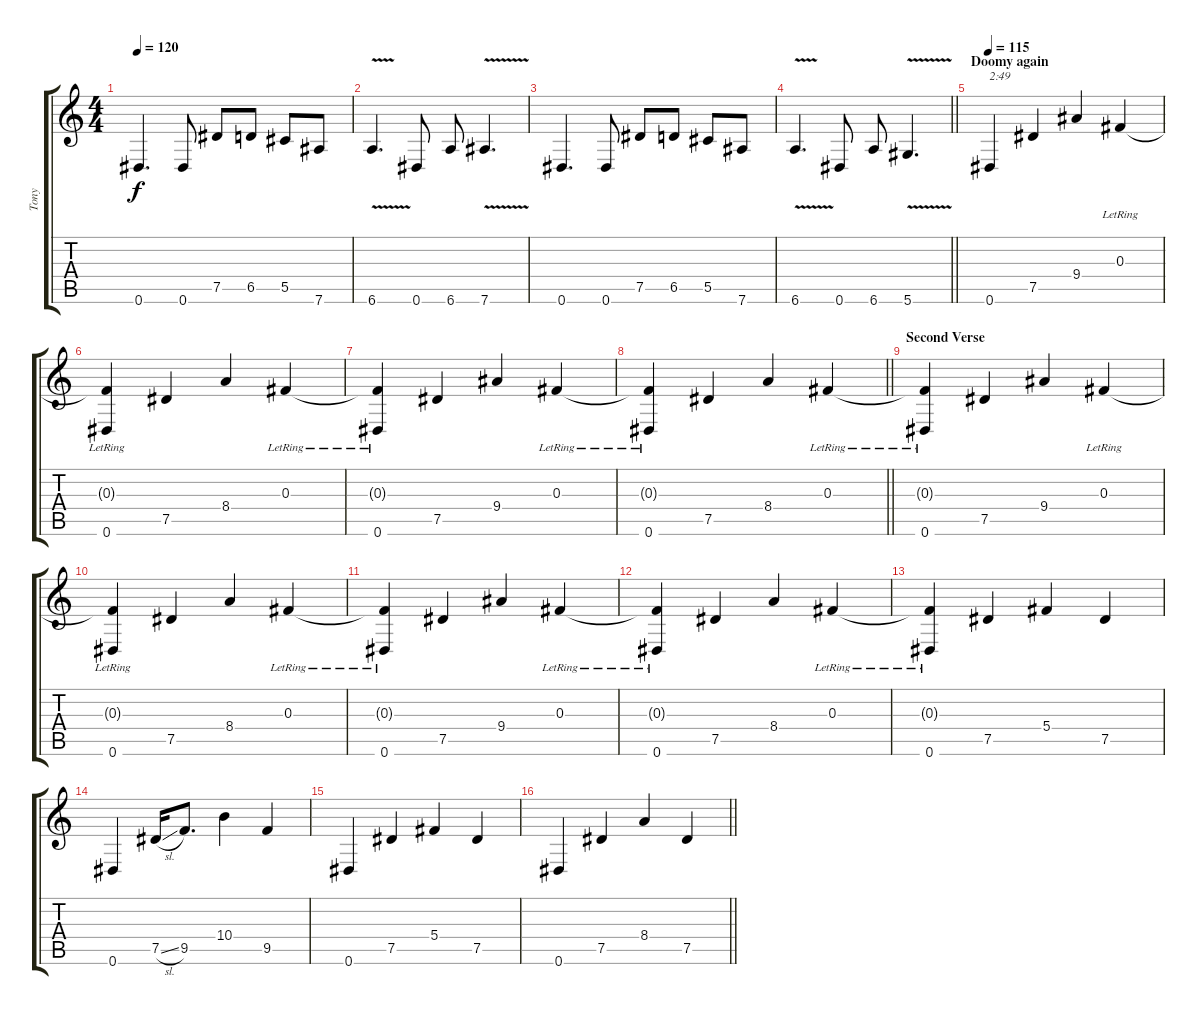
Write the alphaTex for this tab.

\track ("Tony" "Tony") {instrument distortionguitar}
\staff {score tabs}
\tuning (Eb4 Bb3 Gb3 Db3 Ab2 Eb2) {hide}
\ts (4 4)
\tempo 120
\clef g2
\ks c
0.6.4{d dy f} 0.6.8 7.5.8 6.5.8 5.5.8 7.6.8 |
6.6{v}.4{d} 0.6.8 6.6.8 7.6{v}.4{d} |
0.6.4{d} 0.6.8 7.5.8 6.5.8 5.5.8 7.6.8 |
\barLineRight lightlight
6.6{v}.4{d} 0.6.8 6.6.8 5.6{v}.4{d} |
\section ("" "Doomy again")
\tempo 115
0.6.4{txt "2:49"} 7.5.4 9.4.4 0.3{lr}.4 |
(0.3{lr t} 0.6).4 7.5.4 8.4.4 0.3{lr}.4 |
(0.3{lr t} 0.6).4 7.5.4 9.4.4 0.3{lr}.4 |
\barLineRight lightlight
(0.3{lr t} 0.6).4 7.5.4 8.4.4 0.3{lr}.4 |
\section ("" "Second Verse")
(0.3{lr t} 0.6).4 7.5.4 9.4.4 0.3{lr}.4 |
(0.3{lr t} 0.6).4 7.5.4 8.4.4 0.3{lr}.4 |
(0.3{lr t} 0.6).4 7.5.4 9.4.4 0.3{lr}.4 |
(0.3{lr t} 0.6).4 7.5.4 8.4.4 0.3{lr}.4 |
(0.3{lr t} 0.6).4 7.5.4 5.4.4 7.5.4 |
0.6.4 7.5{sl}.16 9.5.8{d} 10.4.4 9.5.4 |
0.6.4 7.5.4 5.4.4 7.5.4 |
\barLineRight lightlight
0.6.4 7.5.4 8.4.4 7.5.4
